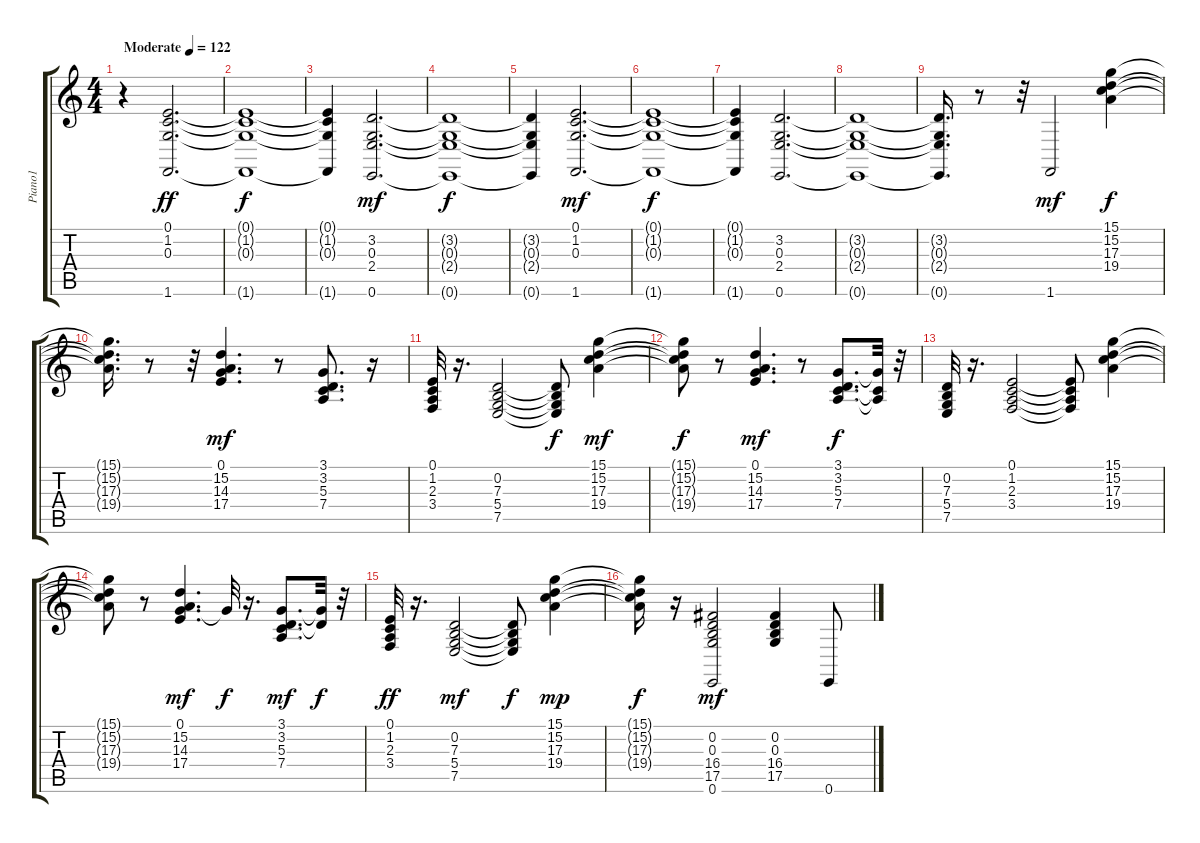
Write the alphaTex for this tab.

\track ("Piano1" "Piano1") {instrument acousticgrandpiano}
\staff {score tabs}
\tuning (E4 B3 G3 D3 A2 E2) {hide}
\ts (4 4)
\tempo (122 "Moderate")
\clef g2
\ks c
r.4{dy ff instrument acousticgrandpiano} (0.1 1.2 0.3 1.6).2{d} |
(0.1{t} 1.2{t} 0.3{t} 1.6{t}).1{dy f} |
(0.1{t} 1.2{t} 0.3{t} 1.6{t}).4 (3.2 0.3 2.4 0.6).2{d dy mf} |
(3.2{t} 0.3{t} 2.4{t} 0.6{t}).1{dy f} |
(3.2{t} 0.3{t} 2.4{t} 0.6{t}).4 (0.1 1.2 0.3 1.6).2{d dy mf} |
(0.1{t} 1.2{t} 0.3{t} 1.6{t}).1{dy f} |
(0.1{t} 1.2{t} 0.3{t} 1.6{t}).4 (3.2 0.3 2.4 0.6).2{d} |
(3.2{t} 0.3{t} 2.4{t} 0.6{t}).1 |
(3.2{t} 0.3{t} 2.4{t} 0.6{t}).16{d} r.8 r.32 1.6.2{dy mf} (15.1 15.2 17.3 19.4).4{dy f} |
(15.1{t} 15.2{t} 17.3{t} 19.4{t}).16{d} r.8 r.32 (0.1 15.2 14.3 17.4).4{d dy mf} r.8 (3.1 3.2 5.3 7.4).8{d} r.16 |
(0.1 1.2 2.3 3.4).32 r.16{d} (0.2 7.3 5.4 7.5).2 (0.2{t} 7.3{t} 5.4{t} 7.5{t}).8{dy f} (15.1 15.2 17.3 19.4).4{dy mf} |
(15.1{t} 15.2{t} 17.3{t} 19.4{t}).8{dy f} r.8 (0.1 15.2 14.3 17.4).4{d dy mf} r.8 (3.1 3.2 5.3 7.4).8{d dy f} (3.1{t} 5.3{t} 7.4{t}).32 r.32 |
(0.2 7.3 5.4 7.5).32 r.16{d} (0.1 1.2 2.3 3.4).2 (0.1{t} 1.2{t} 2.3{t} 3.4{t}).8 (15.1 15.2 17.3 19.4).4 |
(15.1{t} 15.2{t} 17.3{t} 19.4{t}).8 r.8 (0.1 15.2 14.3 17.4).4{d dy mf} 17.4{t}.32{dy f} r.16{d} (3.1 3.2 5.3 7.4).8{d dy mf} (3.1{t} 3.2{t}).32{dy f} r.32 |
(0.1 1.2 2.3 3.4).32{dy ff} r.16{d} (0.2 7.3 5.4 7.5).2{dy mf} (0.2{t} 7.3{t} 5.4{t} 7.5{t}).8{dy f} (15.1 15.2 17.3 19.4).4{dy mp} |
(15.1{t} 15.2{t} 17.3{t} 19.4{t}).16{dy f} r.16 (0.2 0.3 16.4 17.5 0.6).2{dy mf} (0.2 0.3 16.4 17.5).4 0.6.8
